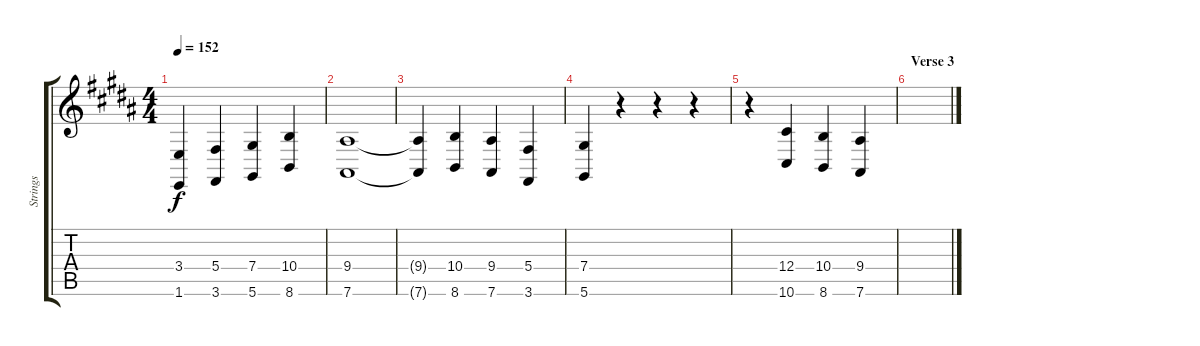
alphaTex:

\track ("Strings" "Strings") {instrument stringensemble1}
\staff {score tabs}
\tuning (Eb4 Bb3 Gb3 Db3 Ab2 Eb2) {hide}
\ts (4 4)
\tempo 152
\clef g2
\ks b
(3.4{t} 1.6{t}).4{dy f} (5.4 3.6).4 (7.4 5.6).4 (10.4 8.6).4 |
(9.4 7.6).1 |
(9.4{t} 7.6{t}).4 (10.4 8.6).4 (9.4 7.6).4 (5.4 3.6).4 |
(7.4 5.6).4 r.4 r.4 r.4 |
r.4 (12.4 10.6).4 (10.4 8.6).4 (9.4 7.6).4 |
\section ("" "Verse 3")
